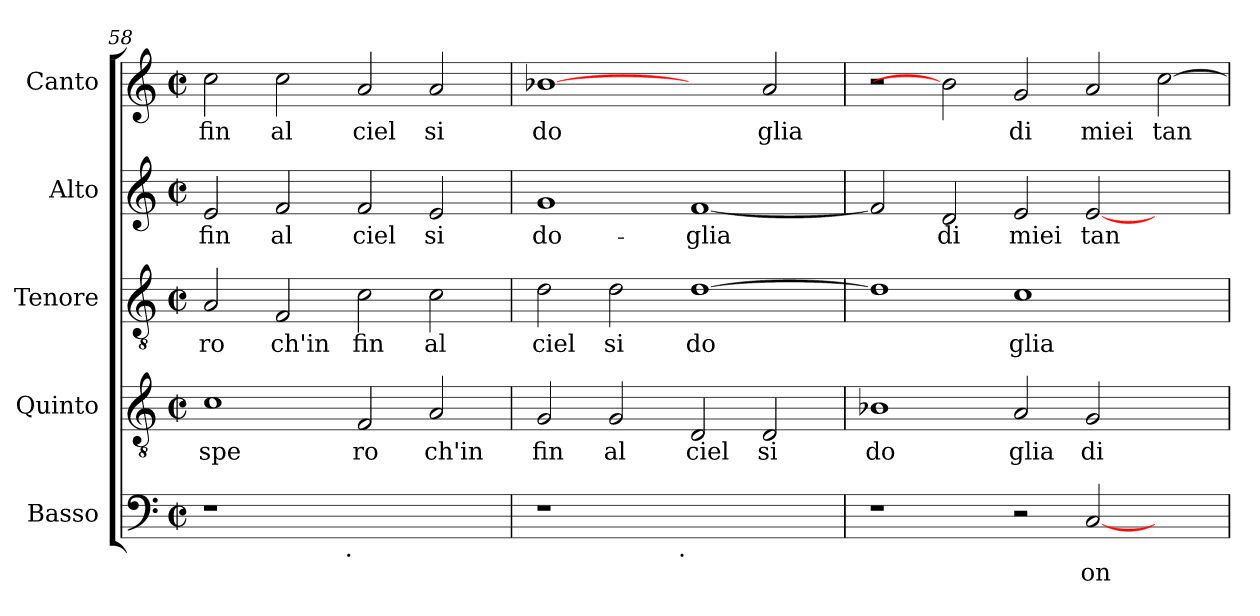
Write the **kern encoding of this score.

**kern	**text	**kern	**text	**kern	**text	**kern	**text	**kern	**text
*part5	*part5	*part4	*part4	*part3	*part3	*part2	*part2	*part1	*part1
*staff5	*staff5	*staff4	*staff4	*staff3	*staff3	*staff2	*staff2	*staff1	*staff1
*I"Basso	*	*I"Quinto	*	*I"Tenore	*	*I"Alto	*	*I"Canto	*
*clefF4	*	*clefGv2	*	*clefGv2	*	*clefG2	*	*clefG2	*
*k[]	*	*k[]	*	*k[]	*	*k[]	*	*k[]	*
*C:	*	*C:	*	*C:	*	*C:	*	*C:	*
*M2/2	*	*M2/2	*	*M2/2	*	*M2/2	*	*M2/2	*
*met(c|)	*	*met(c|)	*	*met(c|)	*	*met(c|)	*	*met(c|)	*
=58	=58	=58	=58	=58	=58	=58	=58	=58	=58
!	!	!	!LO:LY:b:cj	!	!LO:LY:b:cj	!	!LO:LY:b:cj	!	!LO:LY:b:cj
*^	*	*	*	*	*	*	*	*	*
1r	2ryy	.	1c	spe	2A/	ro	2e/	fin	2cc\	fin
!	!	!	!	!	!	!LO:LY:b:cj	!	!LO:LY:b:cj	!	!LO:LY:b:cj
.	4...ryy	.	.	.	2F/	ch'in	2f/	al	2cc\	al
!	!LO:TX:b:t=.	!	!	!	!	!	!	!	!	!
.	1ryy	.	.	.	.	.	.	.	.	.
!	!	!	!	!LO:LY:b:cj	!	!LO:LY:b:cj	!	!LO:LY:b:cj	!	!LO:LY:b:cj
1ryy	.	.	2F/	ro	2c\	fin	2f/	ciel	2a/	ciel
!	!	!	!	!LO:LY:b:cj	!	!LO:LY:b:cj	!	!LO:LY:b:cj	!	!LO:LY:b:cj
.	.	.	2A/	ch'in	2c\	al	2e/	si	2a/	si
.	32ryy	.	.	.	.	.	.	.	.	.
=59	=59	=59	=59	=59	=59	=59	=59	=59	=59	=59
!	!	!	!	!LO:LY:b:cj	!	!LO:LY:b:cj	!	!LO:LY:b:cj	!	!LO:LY:b:cj
1r	2ryy	.	2G/	fin	2d\	ciel	1g	do-	[1b-X	do
!	!	!	!	!LO:LY:b:cj	!	!LO:LY:b:cj	!	!	!	!
.	4...ryy	.	2G/	al	2d\	si	.	.	.	.
!	!LO:TX:b:t=.	!	!	!	!	!	!	!	!	!
.	1ryy	.	.	.	.	.	.	.	.	.
!	!	!	!	!LO:LY:b:cj	!	!LO:LY:b:cj	!	!LO:LY:b:cj	!	!
1ryy	.	.	2D/	ciel	[>1d	do	[<1f	-glia	2ryy	.
!	!	!	!	!LO:LY:b:cj	!	!	!	!	!	!LO:LY:b:cj
.	.	.	2D/	si	.	.	.	.	2a/	glia
.	32ryy	.	.	.	.	.	.	.	.	.
=60	=60	=60	=60	=60	=60	=60	=60	=60	=60	=60
!	!	!	!	!LO:LY:b:cj	!	!LO:LY:b:cj	!	!LO:LY:b:cj	!	!
*v	*v	*	*	*	*	*	*	*	*	*
1r	.	1B-	do	1d]	.	2f/]	.	2r	.
!	!	!	!	!	!	!	!LO:LY:b:cj	!	!
.	.	.	.	.	.	2d/	di	2b-]	.
!	!	!	!LO:LY:b:cj	!	!LO:LY:b:cj	!	!LO:LY:b:cj	!	!LO:LY:b:cj
2r	.	2A/	glia	1c	glia	2e/	miei	2g/	di
!	!LO:LY:b:cj	!	!LO:LY:b:cj	!	!	!	!LO:LY:b:cj	!	!LO:LY:b:cj
[<2C/	on	2G/	di	.	.	[<2e/	tan-	2a/	miei
!	!	!	!	!	!	!	!	!	!LO:LY:b:cj
2ryy	.	2ryy	.	2ryy	.	2ryy	.	[>2cc\	tan
=	=	=	=	=	=	=	=	=	=
*-	*-	*-	*-	*-	*-	*-	*-	*-	*-
